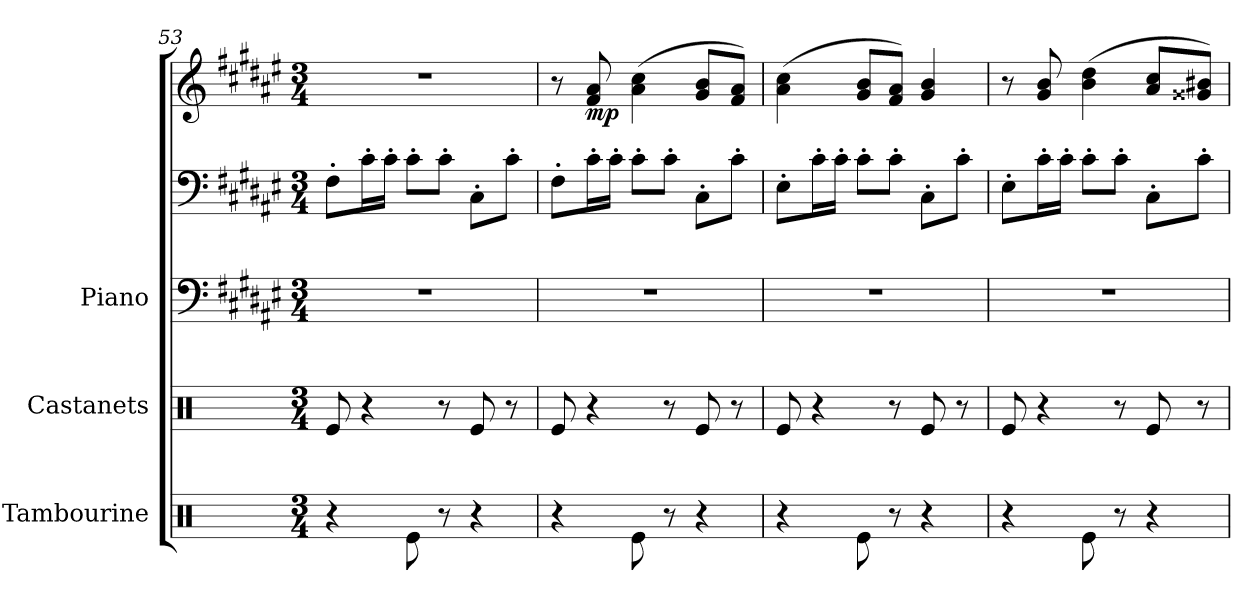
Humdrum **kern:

**kern	**kern	**kern	**kern	**kern	**dynam
*part3	*part2	*part1	*part1	*part1	*part1
*staff5	*staff4	*staff3	*staff2	*staff1	*staff1/2/3
*I"Tambourine	*I"Castanets	*I"Piano	*	*	*
*I'Tamb.	*I'Cst.	*I'Pno.	*	*	*
*clefX	*clefX	*clefF4	*clefF4	*clefG2	*
*k[]	*k[]	*k[f#c#g#d#a#e#]	*k[f#c#g#d#a#e#]	*k[f#c#g#d#a#e#]	*
*M3/4	*M3/4	*M3/4	*M3/4	*M3/4	*
=53	=53	=53	=53	=53	=53
4r	8Re/	2.r	8F#'\L	2.r	.
.	4r	.	16c#'\L	.	.
.	.	.	16c#'\JJ	.	.
8Re\	.	.	8c#'\L	.	.
8r	8r	.	8c#'\J	.	.
4r	8Re/	.	8C#'\L	.	.
.	8r	.	8c#'\J	.	.
=54	=54	=54	=54	=54	=54
4r	8Re/	2.r	8F#'\L	8r	.
!	!	!	!	!	!LO:DY:b
.	4r	.	16c#'\L	8f#/ 8a#/	mp
.	.	.	16c#'\JJ	.	.
8Re\	.	.	8c#'\L	(>4a#\ 4cc#\	.
8r	8r	.	8c#'\J	.	.
4r	8Re/	.	8C#'\L	8g#/ 8b/L	.
.	8r	.	8c#'\J	8f#/ 8a#/J)	.
=55	=55	=55	=55	=55	=55
4r	8Re/	2.r	8E#'\L	(>4a#\ 4cc#\	.
.	4r	.	16c#'\L	.	.
.	.	.	16c#'\JJ	.	.
8Re\	.	.	8c#'\L	8g#/ 8b/L	.
8r	8r	.	8c#'\J	8f#/ 8a#/J)	.
4r	8Re/	.	8C#'\L	4g#/ 4b/	.
.	8r	.	8c#'\J	.	.
!!LO:PB:g=z
=56	=56	=56	=56	=56	=56
4r	8Re/	2.r	8E#'\L	8r	.
.	4r	.	16c#'\L	8g#/ 8b/	.
.	.	.	16c#'\JJ	.	.
8Re\	.	.	8c#'\L	(>4b\ 4dd#\	.
8r	8r	.	8c#'\J	.	.
4r	8Re/	.	8C#'\L	8a#/ 8cc#/L	.
.	8r	.	8c#'\J	8g##X/ 8b#X/J)	.
=	=	=	=	=	=
*-	*-	*-	*-	*-	*-
